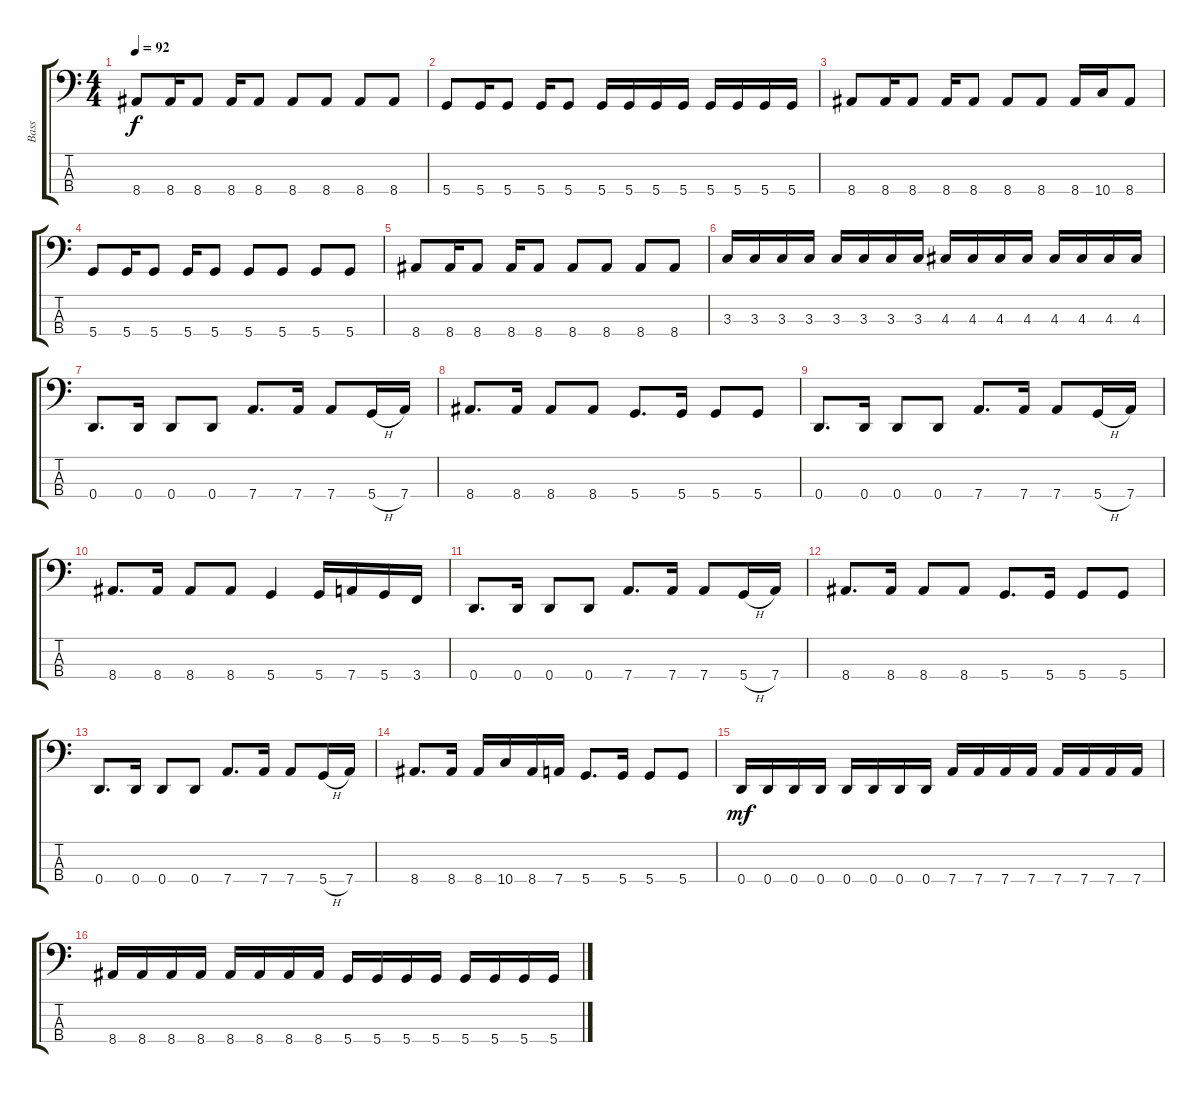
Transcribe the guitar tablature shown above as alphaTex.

\track ("Bass" "Bass") {instrument electricbasspick}
\staff {score tabs}
\tuning (G2 D2 A1 D1) {hide}
\ts (4 4)
\tempo 92
\clef f4
\ks c
8.4.8{dy f} 8.4.16 8.4.8 8.4.16 8.4.8 8.4.8 8.4.8 8.4.8 8.4.8 |
5.4.8 5.4.16 5.4.8 5.4.16 5.4.8 5.4.16 5.4.16 5.4.16 5.4.16 5.4.16 5.4.16 5.4.16 5.4.16 |
8.4.8 8.4.16 8.4.8 8.4.16 8.4.8 8.4.8 8.4.8 8.4.16 10.4.16 8.4.8 |
5.4.8 5.4.16 5.4.8 5.4.16 5.4.8 5.4.8 5.4.8 5.4.8 5.4.8 |
8.4.8 8.4.16 8.4.8 8.4.16 8.4.8 8.4.8 8.4.8 8.4.8 8.4.8 |
3.3.16 3.3.16 3.3.16 3.3.16 3.3.16 3.3.16 3.3.16 3.3.16 4.3.16 4.3.16 4.3.16 4.3.16 4.3.16 4.3.16 4.3.16 4.3.16 |
0.4.8{d} 0.4.16 0.4.8 0.4.8 7.4.8{d} 7.4.16 7.4.8 5.4{h}.16 7.4.16 |
8.4.8{d} 8.4.16 8.4.8 8.4.8 5.4.8{d} 5.4.16 5.4.8 5.4.8 |
0.4.8{d} 0.4.16 0.4.8 0.4.8 7.4.8{d} 7.4.16 7.4.8 5.4{h}.16 7.4.16 |
8.4.8{d} 8.4.16 8.4.8 8.4.8 5.4.4 5.4.16 7.4.16 5.4.16 3.4.16 |
0.4.8{d} 0.4.16 0.4.8 0.4.8 7.4.8{d} 7.4.16 7.4.8 5.4{h}.16 7.4.16 |
8.4.8{d} 8.4.16 8.4.8 8.4.8 5.4.8{d} 5.4.16 5.4.8 5.4.8 |
0.4.8{d} 0.4.16 0.4.8 0.4.8 7.4.8{d} 7.4.16 7.4.8 5.4{h}.16 7.4.16 |
8.4.8{d} 8.4.16 8.4.16 10.4.16 8.4.16 7.4.16 5.4.8{d} 5.4.16 5.4.8 5.4.8 |
0.4.16{dy mf} 0.4.16 0.4.16 0.4.16 0.4.16 0.4.16 0.4.16 0.4.16 7.4.16 7.4.16 7.4.16 7.4.16 7.4.16 7.4.16 7.4.16 7.4.16 |
8.4.16 8.4.16 8.4.16 8.4.16 8.4.16 8.4.16 8.4.16 8.4.16 5.4.16 5.4.16 5.4.16 5.4.16 5.4.16 5.4.16 5.4.16 5.4.16
